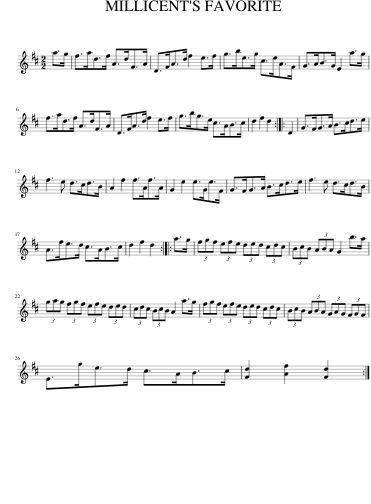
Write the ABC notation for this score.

X:1
L:1/8
M:2/2
I:linebreak $
K:D
V:1 treble
V:1
 a>g | f>ad>f A>dF>A | D>FA>d f2 e>f | g>be>g c>eA>F | G>AB>G E2 a>g |$ %5
 f>ad>f A>dF>A | D>FA>d f2 e>f | g>bg>e c>AB>c | d2 f2 d2 :: D2 | %10
 G>FG>A B>cd>e |$ f3 e d>cd>B | A2 f2 f>Af>A | G2 e2 e>Ge>F | G>FG>A B>cd>e | %15
 f3 e d>cd>B |$ A>fe>d c>AB>c | d2 f2 d2 :: a>g | (3fgf (3efe (3ded (3cdc | %20
 (3BcB (3ABA G2 b>a |$ (3gag (3fgf (3efe (3ded | (3cdc (3BcB A2 a>g | (3fgf (3efe (3ded (3cdc | (3BcB (3ABA (3GAG (3FGF |$ %25
 E>ge>d c>AB>c | [Fd]2 [Af]2 [Fd]2 :| %27
